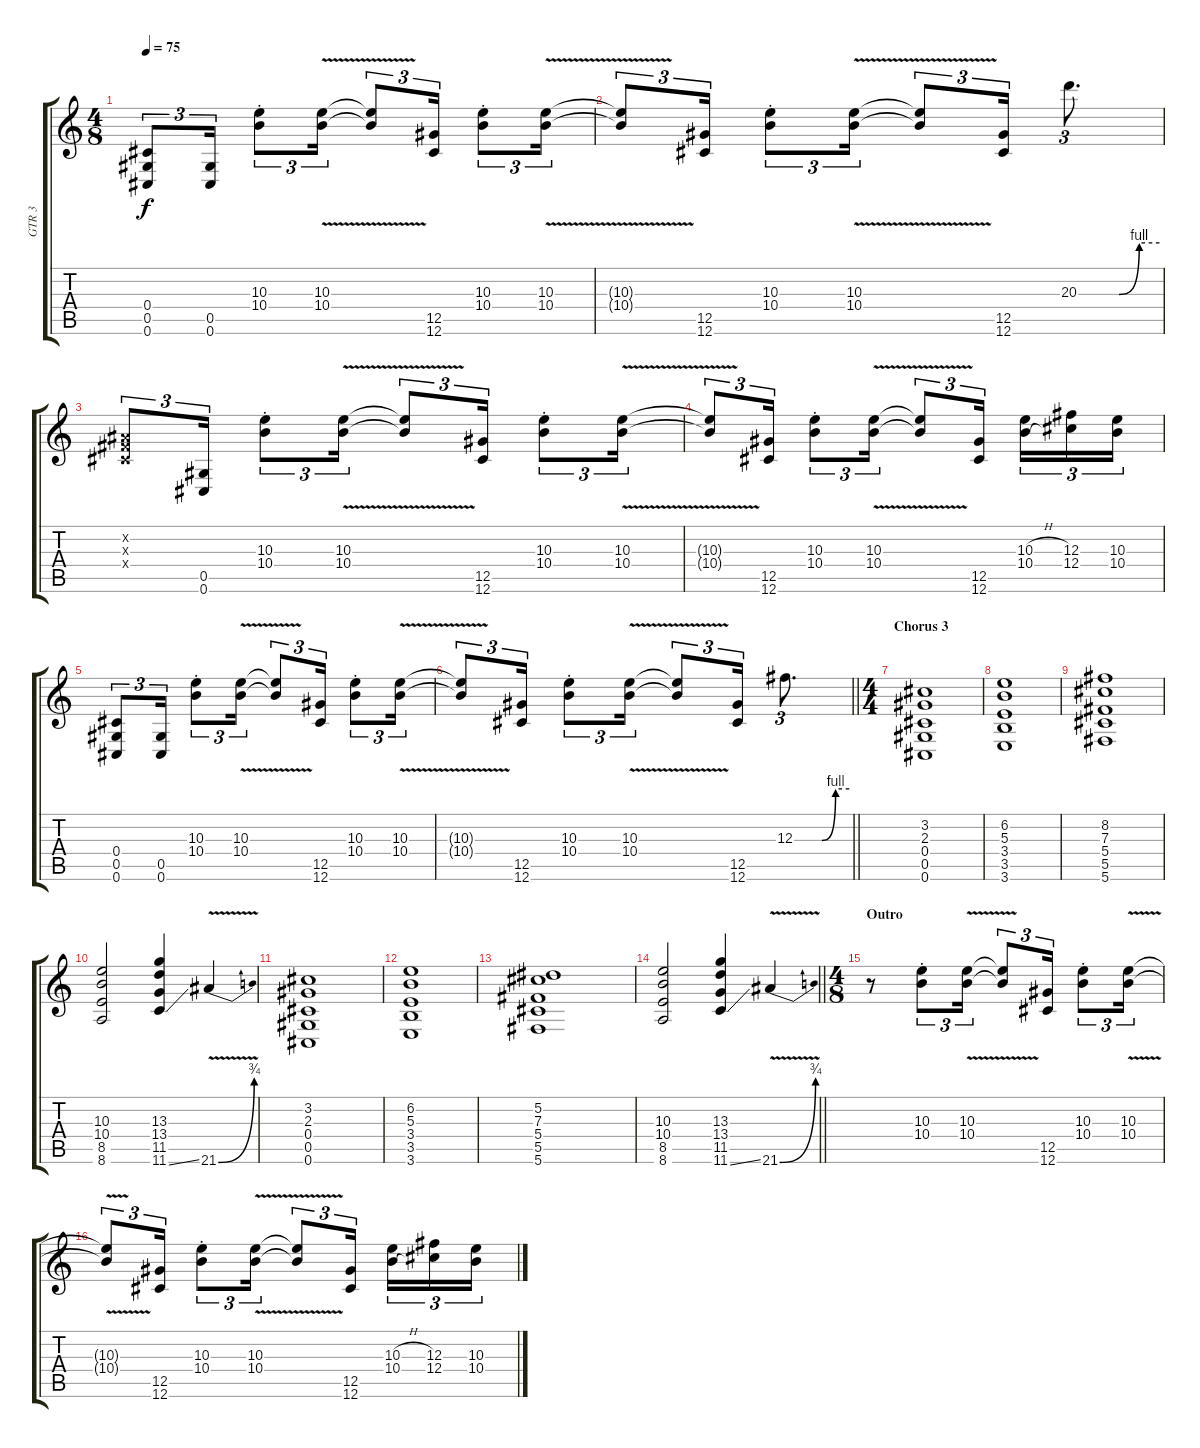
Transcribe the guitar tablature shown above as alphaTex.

\track ("GTR 3" "GTR 3") {instrument distortionguitar}
\staff {score tabs}
\tuning (Eb4 Bb3 Gb3 Db3 Ab2 Db2) {hide}
\ts (4 8)
\tempo 75
\clef g2
\ks c
(0.4 0.5 0.6).8{tu (3 2) dy f} (0.5 0.6).16{tu (3 2)} (10.3{st} 10.4{st}).8{tu (3 2)} (10.3{v} 10.4{v}).16{tu (3 2)} (10.3{t} 10.4{t}).8{tu (3 2)} (12.5 12.6).16{tu (3 2)} (10.3{st} 10.4{st}).8{tu (3 2)} (10.3{v} 10.4{v}).16{tu (3 2)} |
(10.3{t} 10.4{t}).8{tu (3 2)} (12.5 12.6).16{tu (3 2)} (10.3{st} 10.4{st}).8{tu (3 2)} (10.3{v} 10.4{v}).16{tu (3 2)} (10.3{t} 10.4{t}).8{tu (3 2)} (12.5 12.6).16{tu (3 2)} 20.3{be (custom 0 0 30 0 45 4 60 4)}.8{d tu (3 2)} |
(0.2{x} 0.3{x} 0.4{x}).8{tu (3 2)} (0.5 0.6).16{tu (3 2)} (10.3{st} 10.4{st}).8{tu (3 2)} (10.3{v} 10.4{v}).16{tu (3 2)} (10.3{t} 10.4{t}).8{tu (3 2)} (12.5 12.6).16{tu (3 2)} (10.3{st} 10.4{st}).8{tu (3 2)} (10.3{v} 10.4{v}).16{tu (3 2)} |
(10.3{t} 10.4{t}).8{tu (3 2)} (12.5 12.6).16{tu (3 2)} (10.3{st} 10.4{st}).8{tu (3 2)} (10.3{v} 10.4{v}).16{tu (3 2)} (10.3{t} 10.4{t}).8{tu (3 2)} (12.5 12.6).16{tu (3 2)} (10.3{h} 10.4{h}).16{tu (3 2)} (12.3 12.4).16{tu (3 2)} (10.3 10.4).16{tu (3 2)} |
(0.4 0.5 0.6).8{tu (3 2)} (0.5 0.6).16{tu (3 2)} (10.3{st} 10.4{st}).8{tu (3 2)} (10.3{v} 10.4{v}).16{tu (3 2)} (10.3{t} 10.4{t}).8{tu (3 2)} (12.5 12.6).16{tu (3 2)} (10.3{st} 10.4{st}).8{tu (3 2)} (10.3{v} 10.4{v}).16{tu (3 2)} |
\barLineRight lightlight
(10.3{t} 10.4{t}).8{tu (3 2)} (12.5 12.6).16{tu (3 2)} (10.3{st} 10.4{st}).8{tu (3 2)} (10.3{v} 10.4{v}).16{tu (3 2)} (10.3{t} 10.4{t}).8{tu (3 2)} (12.5 12.6).16{tu (3 2)} 12.3{be (custom 0 0 30 0 45 4 60 4)}.8{d tu (3 2)} |
\ts (4 4)
\section ("" "Chorus 3")
(3.2 2.3 0.4 0.5 0.6).1 |
(6.2 5.3 3.4 3.5 3.6).1 |
(8.2 7.3 5.4 5.5 5.6).1 |
(10.3 10.4 8.5 8.6).2 (13.3 13.4 11.5 11.6{ss}).4 21.6{be (bend 0 0 60 3) v}.4 |
(3.2 2.3 0.4 0.5 0.6).1 |
(6.2 5.3 3.4 3.5 3.6).1 |
(5.2 7.3 5.4 5.5 5.6).1 |
\barLineRight lightlight
(10.3 10.4 8.5 8.6).2 (13.3 13.4 11.5 11.6{ss}).4 21.6{be (bend 0 0 60 3) v}.4 |
\ts (4 8)
\section ("" "Outro")
r.8{volume 13 instrument distortionguitar} (10.3{st} 10.4{st}).8{tu (3 2)} (10.3{v} 10.4{v}).16{tu (3 2)} (10.3{t} 10.4{t}).8{tu (3 2)} (12.5 12.6).16{tu (3 2)} (10.3{st} 10.4{st}).8{tu (3 2)} (10.3{v} 10.4{v}).16{tu (3 2)} |
(10.3{t} 10.4{t}).8{tu (3 2)} (12.5 12.6).16{tu (3 2)} (10.3{st} 10.4{st}).8{tu (3 2)} (10.3{v} 10.4{v}).16{tu (3 2)} (10.3{t} 10.4{t}).8{tu (3 2)} (12.5 12.6).16{tu (3 2)} (10.3{h} 10.4{h}).16{tu (3 2)} (12.3 12.4).16{tu (3 2)} (10.3 10.4).16{tu (3 2)}
